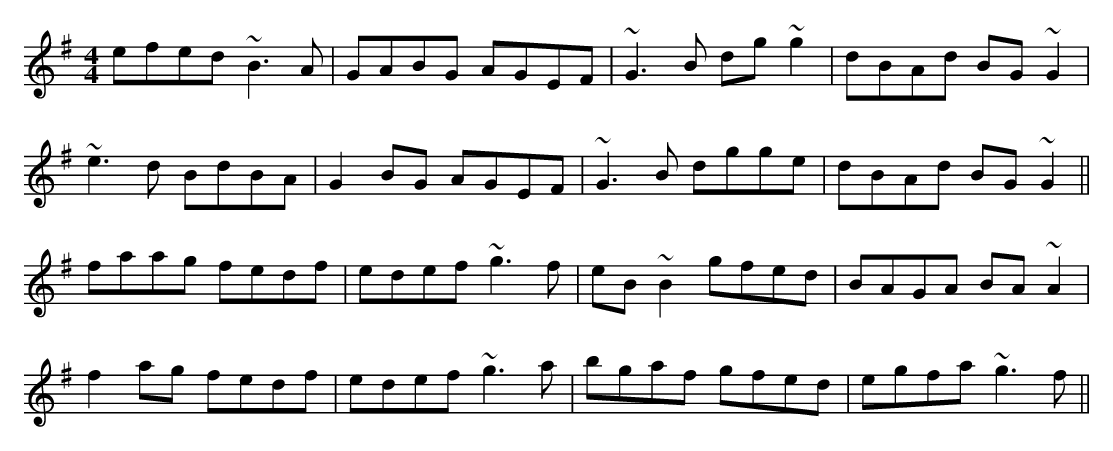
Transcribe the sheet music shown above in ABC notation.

X:1
M:4/4
K:G
efed ~B3A|GABG AGEF|~G3B dg~g2|dBAd BG~G2|
~e3d BdBA|G2BG AGEF|~G3B dgge|dBAd BG~G2||
faag fedf|edef ~g3f|eB~B2 gfed|BAGA BA~A2|
f2ag fedf|edef ~g3a|bgaf gfed|egfa ~g3f||
